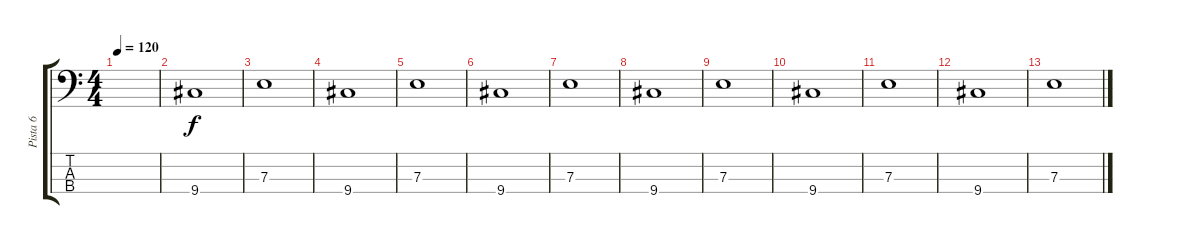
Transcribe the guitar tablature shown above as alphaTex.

\track ("Pista 6" "Pista 6") {instrument contrabass}
\staff {score tabs}
\tuning (G2 D2 A1 E1) {hide}
\ts (4 4)
\tempo 120
\clef f4
\ks c
|
9.4.1 |
7.3.1 |
9.4.1 |
7.3.1 |
9.4.1 |
7.3.1 |
9.4.1 |
7.3.1 |
9.4.1 |
7.3.1 |
9.4.1 |
7.3.1
